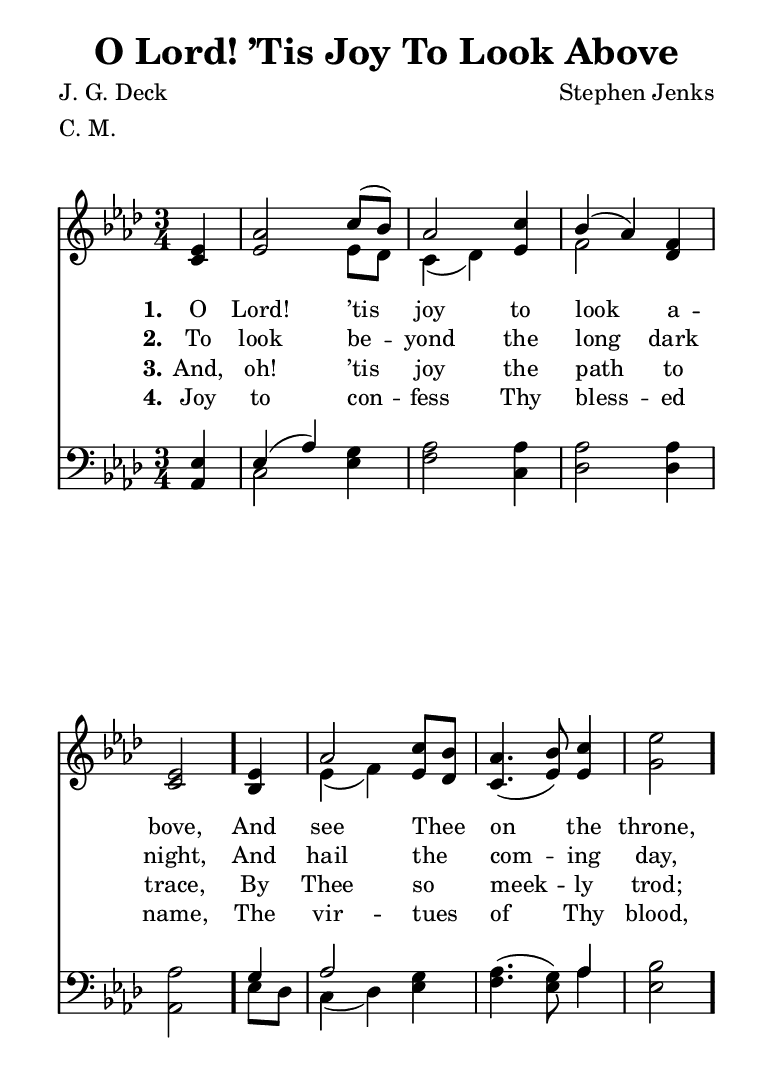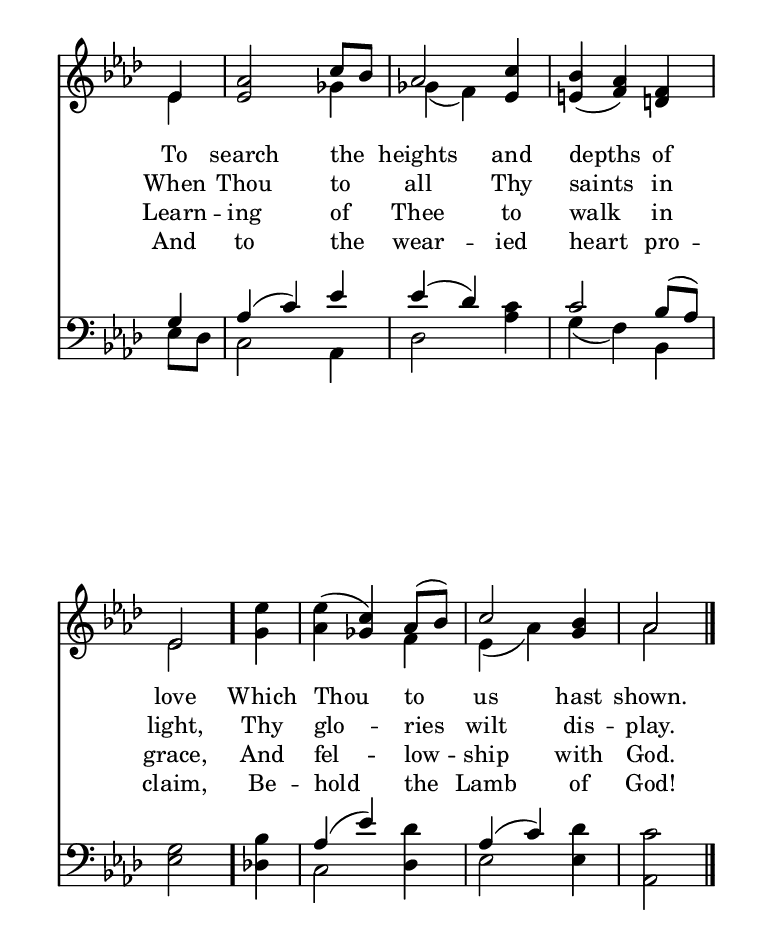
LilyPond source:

\include "common/global.ily"
\paper {
  \include "common/paper.ily"
  ragged-last-bottom = ##t
  systems-per-page = ##f
  % decrease system-to-system padding to fit onto page with previous score
  system-system-spacing.padding = 0.5
  system-system-spacing.basic-distance = 0.5
}

\header{
  hymnnumber = "162"
  title = "O Lord! ’Tis Joy To Look Above"
  tunename = "Communion"
  meter = "C. M."
  poet = "J. G. Deck"
  composer = "Stephen Jenks"
  %copyright = ""
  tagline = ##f
}

global = {
  \include "common/overrides.ily"
  \override Staff.TimeSignature.style = #'numbered
  \time 3/4
  \override Score.MetronomeMark.transparent = ##t % hide all fermata changes too
  \tempo 4=80
  \key aes \major
  \partial 4
  \autoBeamOff
}

notesSoprano = {
\global
\relative c' {

  ees4 | aes2 c8[( bes)] | aes2 c4 | bes4( aes) f | ees2
  ees4 | aes2 c8[ bes] | aes4.( bes8) c4 | ees2
  ees,4 | aes2 c8[ bes] | aes2 c4 | bes( aes) f | ees2 % original has impossible whole note at end of line here
  ees'4 | ees( c) aes8[( bes)] | c2 bes4 | aes2

  \bar "|."

}
}

notesAlto = {
\global
\relative e' {

  c4 | ees2 ees8[ des] | c4( des) ees | f2 des4 | c2
  bes4 | ees( f) ees8[ des] | c4.( ees8) ees4 | g2
  ees4 | ees2 ges4 | ges4( f) ees | e( f) d | ees2
  g4 | aes( ges) f | ees( aes) g | aes2

}
}

notesTenor = {
\global
\relative a {

  ees4 | ees( aes) g | aes2 aes4 | aes2 aes4 | aes2
  g4 | aes2 g4 | aes4.( g8) aes4 | bes2
  g4 | aes( c) ees | ees( des) c | c2 bes8[( aes)] | g2
  bes4 | aes4( ees') des | aes( c) des | c2

}
}

notesBass = {
\global
\relative f, {

  aes4 | c2 ees4 | f2 c4 | des2 des4 | aes2
  ees'8[ des] | c4( des) ees | f4.( ees8) aes4 | ees2
  ees8[ des] | c2 aes4 | des2 aes'4 | g( f) bes, | ees2
  des!4 | c2 des4 | ees2 ees4 | aes,2

}
}

wordsA = \lyricmode {
\set stanza = "1."

O Lord! ’tis joy to look a -- bove, \bar "."
And see Thee on the throne, \bar "." \eogbreak
To search the heights and depths of love \bar "."
Which Thou to us hast shown. \bar "." % XXX blue book puts full stop, but next stanza is not a complete sentence

}

wordsB = \lyricmode {
\set stanza = "2."

To look be -- yond the long dark night,
And hail the com -- ing day,
When Thou to all Thy saints in light,
Thy glo -- ries wilt dis -- play.

}

wordsC = \lyricmode {
\set stanza = "3."

And, oh! ’tis joy the path to trace,
By Thee so meek -- ly trod;
Learn -- ing of Thee to walk in grace,
And fel -- low -- ship with God.

}

wordsD = \lyricmode {
\set stanza = "4."

Joy to con -- fess Thy bless -- ed name,
The vir -- tues of Thy blood,
And to the wear -- ied heart pro -- claim,
Be -- hold the Lamb of God!

}

\score {
  \context ChoirStaff <<
    \context Staff = upper <<
      \set Staff.autoBeaming = ##f
      \set ChoirStaff.systemStartDelimiter = #'SystemStartBar
      \set ChoirStaff.printPartCombineTexts = ##f
      \partcombine #'(2 . 9) \notesSoprano \notesAlto
      \context NullVoice = sopranos { \voiceOne << \notesSoprano >> }
      \context NullVoice = altos { \voiceTwo << \notesAlto >> }
      \context Lyrics = one   \lyricsto sopranos \wordsA
      \context Lyrics = two   \lyricsto sopranos \wordsB
      \context Lyrics = three \lyricsto sopranos \wordsC
      \context Lyrics = four  \lyricsto sopranos \wordsD
    >>
    \context Staff = men <<
      \set Staff.autoBeaming = ##f
      \clef bass
      \set ChoirStaff.printPartCombineTexts = ##f
      \partcombine #'(2 . 9) \notesTenor \notesBass
      \context NullVoice = tenors { \voiceOne << \notesTenor >> }
      \context NullVoice = basses { \voiceTwo << \notesBass >> }
    >>
  >>
  \layout {
    \include "common/layout.ily"
  }
  \midi{
    \include "common/midi.ily"
  }
}

\version "2.19.49"  % necessary for upgrading to future LilyPond versions.

% vi:set et ts=2 sw=2 ai nocindent syntax=lilypond:
